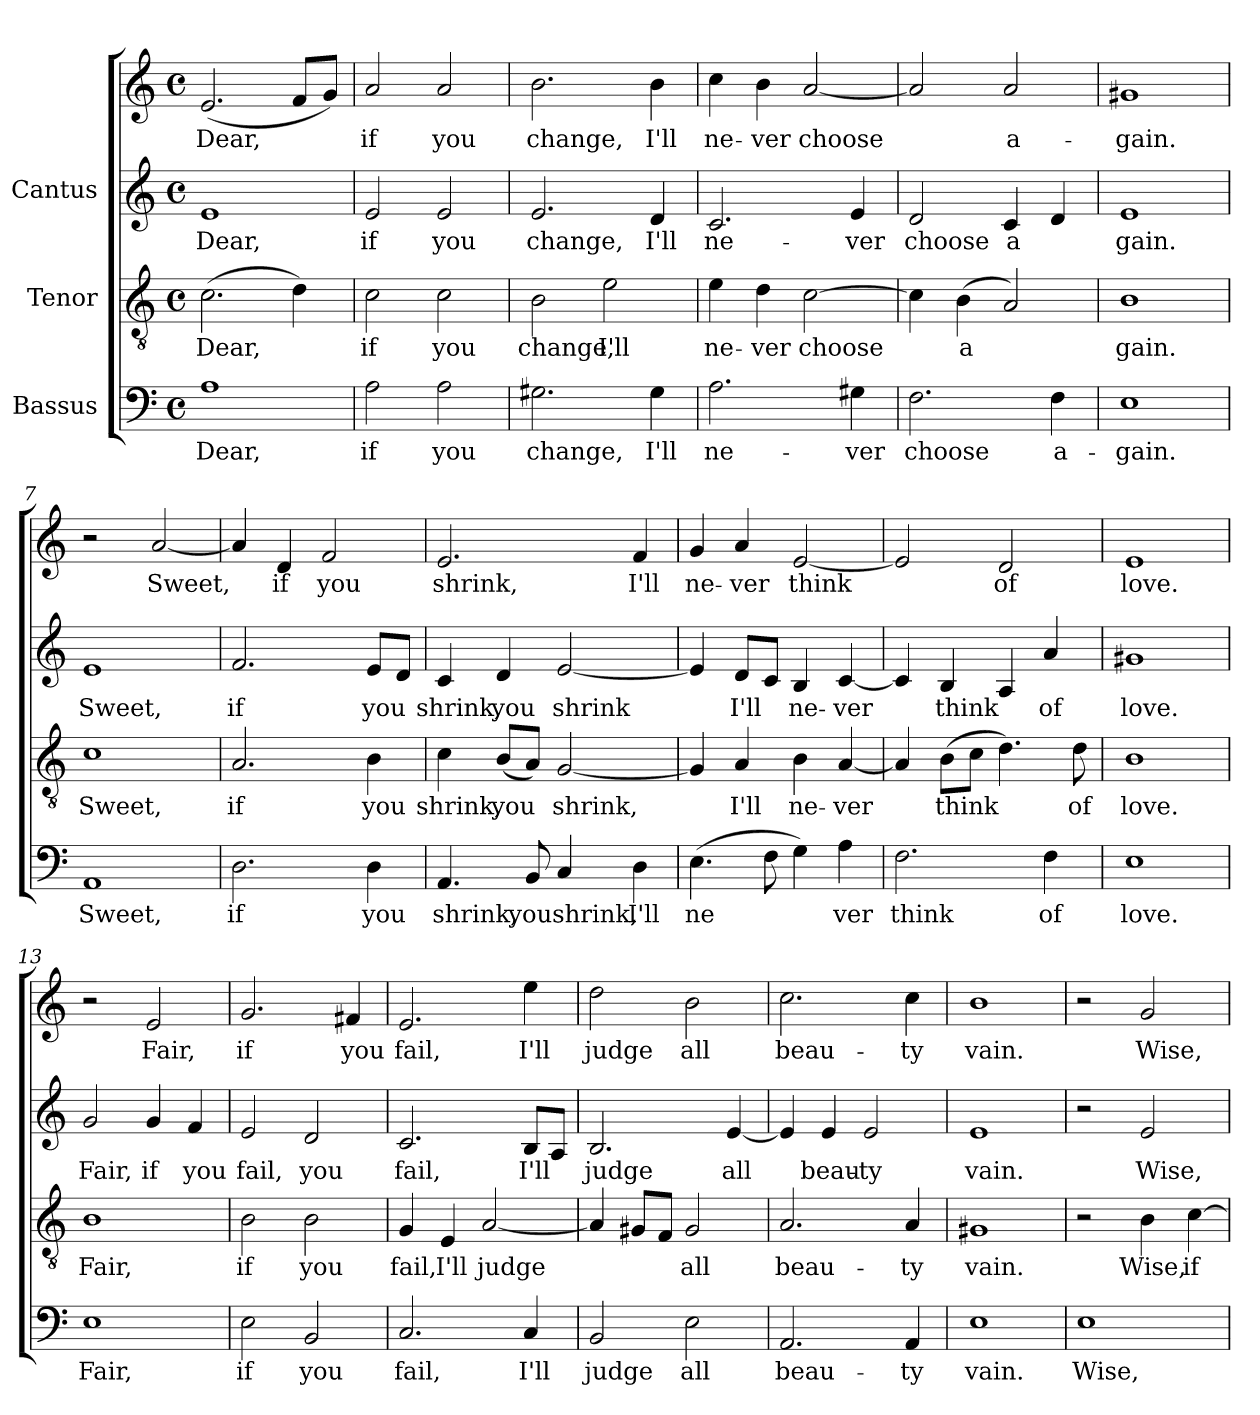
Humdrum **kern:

**kern	**text	**kern	**text	**kern	**text	**kern	**text
*part3	*part3	*part2	*part2	*part1	*part1	*part1	*part1
*staff4	*staff4	*staff3	*staff3	*staff2	*staff2	*staff1	*staff1
*I"Bassus	*	*I"Tenor	*	*I"Cantus	*	*	*
!!LO:PB:g=z
*stria5	*	*stria5	*	*stria5	*	*stria5	*
*clefF4	*	*clefGv2	*	*clefG2	*	*clefG2	*
*M4/4	*	*M4/4	*	*M4/4	*	*M4/4	*
*met(c)	*	*met(c)	*	*met(c)	*	*met(c)	*
*MM156	*	*MM156	*	*MM156	*	*MM156	*
=1	=1	=1	=1	=1	=1	=1	=1
!	!LO:LY:b:cj	!	!LO:LY:b:cj	!	!LO:LY:b:cj	!	!LO:LY:b:cj
1A	Dear,	(>2.c\	Dear,	1e	Dear,	(<2.e/	Dear,
!	!	!	!LO:LY:b:cj	!	!	!	!LO:LY:b:cj
.	.	4d\)	.	.	.	8f/L	.
!	!	!	!	!	!	!	!LO:LY:b:cj
.	.	.	.	.	.	8g/J)	.
=2	=2	=2	=2	=2	=2	=2	=2
!	!LO:LY:b:cj	!	!LO:LY:b:cj	!	!LO:LY:b:cj	!	!LO:LY:b:cj
2A\	if	2c\	if	2e/	if	2a/	if
!	!LO:LY:b:cj	!	!LO:LY:b:cj	!	!LO:LY:b:cj	!	!LO:LY:b:cj
2A\	you	2c\	you	2e/	you	2a/	you
=3	=3	=3	=3	=3	=3	=3	=3
!	!LO:LY:b:cj	!	!LO:LY:b:cj	!	!LO:LY:b:cj	!	!LO:LY:b:cj
2.G#X\	change,	2B\	change,	2.e/	change,	2.b\	change,
!	!	!	!LO:LY:b:cj	!	!	!	!
.	.	2e\	I'll	.	.	.	.
!	!LO:LY:b:cj	!	!	!	!LO:LY:b:cj	!	!LO:LY:b:cj
4G#\	I'll	.	.	4d/	I'll	4b\	I'll
=4	=4	=4	=4	=4	=4	=4	=4
!	!LO:LY:b:cj	!	!LO:LY:b:cj	!	!LO:LY:b:cj	!	!LO:LY:b:cj
2.A\	ne-	4e\	ne-	2.c/	ne-	4cc\	ne-
!	!	!	!LO:LY:b:cj	!	!	!	!LO:LY:b:cj
.	.	4d\	-ver	.	.	4b\	-ver
!	!	!	!LO:LY:b:cj	!	!	!	!LO:LY:b:cj
.	.	[>2c\	choose	.	.	[<2a/	choose
!	!LO:LY:b:cj	!	!	!	!LO:LY:b:cj	!	!
4G#X\	-ver	.	.	4e/	-ver	.	.
=5	=5	=5	=5	=5	=5	=5	=5
!	!LO:LY:b:cj	!	!LO:LY:b:cj	!	!LO:LY:b:cj	!	!LO:LY:b:cj
2.F\	choose	4c\]	.	2d/	-choose	2a/]	.
!	!	!	!LO:LY:b:cj	!	!	!	!
.	.	(>4B\	a-	.	.	.	.
!	!	!	!LO:LY:b:cj	!	!LO:LY:b:cj	!	!LO:LY:b:cj
.	.	2A/)	--	4c/	a-	2a/	a-
!	!LO:LY:b:cj	!	!	!	!LO:LY:b:cj	!	!
4F\	a-	.	.	4d/	--	.	.
=6	=6	=6	=6	=6	=6	=6	=6
!	!LO:LY:b:cj	!	!LO:LY:b:cj	!	!LO:LY:b:cj	!	!LO:LY:b:cj
1E	-gain.	1B	-gain.	1e	gain.	1g#X	-gain.
!!LO:LB:g=z
=7	=7	=7	=7	=7	=7	=7	=7
!	!LO:LY:b:cj	!	!LO:LY:b:cj	!	!LO:LY:b:cj	!	!
1AA	Sweet,	1c	Sweet,	1e	Sweet,	2r	.
!	!	!	!	!	!	!	!LO:LY:b:cj
.	.	.	.	.	.	[<2a/	Sweet,
=8	=8	=8	=8	=8	=8	=8	=8
!	!LO:LY:b:cj	!	!LO:LY:b:cj	!	!LO:LY:b:cj	!	!LO:LY:b:cj
2.D\	if	2.A/	if	2.f/	if	4a/]	.
!	!	!	!	!	!	!	!LO:LY:b:cj
.	.	.	.	.	.	4d/	if
!	!	!	!	!	!	!	!LO:LY:b:cj
.	.	.	.	.	.	2f/	you
!	!LO:LY:b:cj	!	!LO:LY:b:cj	!	!LO:LY:b:cj	!	!
4D\	you	4B\	you	8e/L	you	.	.
!	!	!	!	!	!LO:LY:b:cj	!	!
.	.	.	.	8d/J	.	.	.
=9	=9	=9	=9	=9	=9	=9	=9
!	!LO:LY:b:cj	!	!LO:LY:b:cj	!	!LO:LY:b:cj	!	!LO:LY:b:cj
4.AA/	shrink,	4c\	shrink,	4c/	shrink,	2.e/	shrink,
!	!	!	!LO:LY:b:cj	!	!LO:LY:b:cj	!	!
.	.	(<8B/L	you	4d/	you	.	.
!	!LO:LY:b:cj	!	!LO:LY:b:cj	!	!	!	!
8BB/	you	8A/J)	.	.	.	.	.
!	!LO:LY:b:cj	!	!LO:LY:b:cj	!	!LO:LY:b:cj	!	!
4C/	shrink,	[<2G/	shrink,	[<2e/	shrink	.	.
!	!LO:LY:b:cj	!	!	!	!	!	!LO:LY:b:cj
4D\	I'll	.	.	.	.	4f/	I'll
=10	=10	=10	=10	=10	=10	=10	=10
!	!LO:LY:b:cj	!	!LO:LY:b:cj	!	!LO:LY:b:cj	!	!LO:LY:b:cj
(>4.E\	ne-	4G/]	.	4e/]	.	4g/	ne-
!	!	!	!LO:LY:b:cj	!	!LO:LY:b:cj	!	!LO:LY:b:cj
.	.	4A/	I'll	8d/L	I'll	4a/	-ver
!	!LO:LY:b:cj	!	!	!	!LO:LY:b:cj	!	!
8F\	-	.	.	8c/J	.	.	.
!	!LO:LY:b:cj	!	!LO:LY:b:cj	!	!LO:LY:b:cj	!	!LO:LY:b:cj
4G\)	.	4B\	ne-	4B/	ne-	[<2e/	think
!	!LO:LY:b:cj	!	!LO:LY:b:cj	!	!LO:LY:b:cj	!	!
4A\	ver	[<4A/	-ver	[<4c/	-ver	.	.
=11	=11	=11	=11	=11	=11	=11	=11
!	!LO:LY:b:cj	!	!LO:LY:b:cj	!	!LO:LY:b:cj	!	!LO:LY:b:cj
2.F\	think	4A/]	.	4c/]	.	2e/]	.
!	!	!	!LO:LY:b:cj	!	!LO:LY:b:cj	!	!
.	.	(>8B\L	think	4B/	think	.	.
!	!	!	!LO:LY:b:cj	!	!	!	!
.	.	8c\J	.	.	.	.	.
!	!	!	!LO:LY:b:cj	!	!LO:LY:b:cj	!	!LO:LY:b:cj
.	.	4.d\)	.	4A/	.	2d/	of
!	!LO:LY:b:cj	!	!	!	!LO:LY:b:cj	!	!
4F\	of	.	.	4a/	of	.	.
!	!	!	!LO:LY:b:cj	!	!	!	!
.	.	8d\	of	.	.	.	.
!!LO:LB:g=z
=12	=12	=12	=12	=12	=12	=12	=12
!	!LO:LY:b:cj	!	!LO:LY:b:cj	!	!LO:LY:b:cj	!	!LO:LY:b:cj
1E	love.	1B	love.	1g#X	love.	1e	love.
=13	=13	=13	=13	=13	=13	=13	=13
!	!LO:LY:b:cj	!	!LO:LY:b:cj	!	!LO:LY:b:cj	!	!
1E	Fair,	1B	Fair,	2g/	Fair,	2r	.
!	!	!	!	!	!LO:LY:b:cj	!	!LO:LY:b:cj
.	.	.	.	4g/	if	2e/	Fair,
!	!	!	!	!	!LO:LY:b:cj	!	!
.	.	.	.	4f/	you	.	.
=14	=14	=14	=14	=14	=14	=14	=14
!	!LO:LY:b:cj	!	!LO:LY:b:cj	!	!LO:LY:b:cj	!	!LO:LY:b:cj
2E\	if	2B\	if	2e/	fail,	2.g/	if
!	!LO:LY:b:cj	!	!LO:LY:b:cj	!	!LO:LY:b:cj	!	!
2BB/	you	2B\	you	2d/	you	.	.
!	!	!	!	!	!	!	!LO:LY:b:cj
.	.	.	.	.	.	4f#X/	you
=15	=15	=15	=15	=15	=15	=15	=15
!	!LO:LY:b:cj	!	!LO:LY:b:cj	!	!LO:LY:b:cj	!	!LO:LY:b:cj
2.C/	fail,	4G/	fail,	2.c/	fail,	2.e/	fail,
!	!	!	!LO:LY:b:cj	!	!	!	!
.	.	4E/	I'll	.	.	.	.
!	!	!	!LO:LY:b:cj	!	!	!	!
.	.	[<2A/	judge	.	.	.	.
!	!LO:LY:b:cj	!	!	!	!LO:LY:b:cj	!	!LO:LY:b:cj
4C/	I'll	.	.	8B/L	I'll	4ee\	I'll
!	!	!	!	!	!LO:LY:b:cj	!	!
.	.	.	.	8A/J	.	.	.
=16	=16	=16	=16	=16	=16	=16	=16
!	!LO:LY:b:cj	!	!LO:LY:b:cj	!	!LO:LY:b:cj	!	!LO:LY:b:cj
2BB/	judge	4A/]	.	2.B/	judge	2dd\	judge
!	!	!	!LO:LY:b:cj	!	!	!	!
.	.	8G#X/L	.	.	.	.	.
!	!	!	!LO:LY:b:cj	!	!	!	!
.	.	8F/J	.	.	.	.	.
!	!LO:LY:b:cj	!	!LO:LY:b:cj	!	!	!	!LO:LY:b:cj
2E\	all	2G#/	all	.	.	2b\	all
!	!	!	!	!	!LO:LY:b:cj	!	!
.	.	.	.	[<4e/	all	.	.
=17	=17	=17	=17	=17	=17	=17	=17
!	!LO:LY:b:cj	!	!LO:LY:b:cj	!	!LO:LY:b:cj	!	!LO:LY:b:cj
2.AA/	beau-	2.A/	beau-	4e/]	.	2.cc\	beau-
!	!	!	!	!	!LO:LY:b:cj	!	!
.	.	.	.	4e/	beau-	.	.
!	!	!	!	!	!LO:LY:b:cj	!	!
.	.	.	.	2e/	-ty	.	.
!	!LO:LY:b:cj	!	!LO:LY:b:cj	!	!	!	!LO:LY:b:cj
4AA/	-ty	4A/	-ty	.	.	4cc\	-ty
!!LO:PB:g=z
=18	=18	=18	=18	=18	=18	=18	=18
!	!LO:LY:b:cj	!	!LO:LY:b:cj	!	!LO:LY:b:cj	!	!LO:LY:b:cj
1E	vain.	1G#X	vain.	1e	vain.	1b	vain.
=19	=19	=19	=19	=19	=19	=19	=19
!	!LO:LY:b:cj	!	!	!	!	!	!
1E	Wise,	2r	.	2r	.	2r	.
!	!	!	!LO:LY:b:cj	!	!LO:LY:b:cj	!	!LO:LY:b:cj
.	.	4B\	Wise,	2e/	Wise,	2g/	Wise,
!	!	!	!LO:LY:b:cj	!	!	!	!
.	.	[>4c\	if	.	.	.	.
=	=	=	=	=	=	=	=
*-	*-	*-	*-	*-	*-	*-	*-
